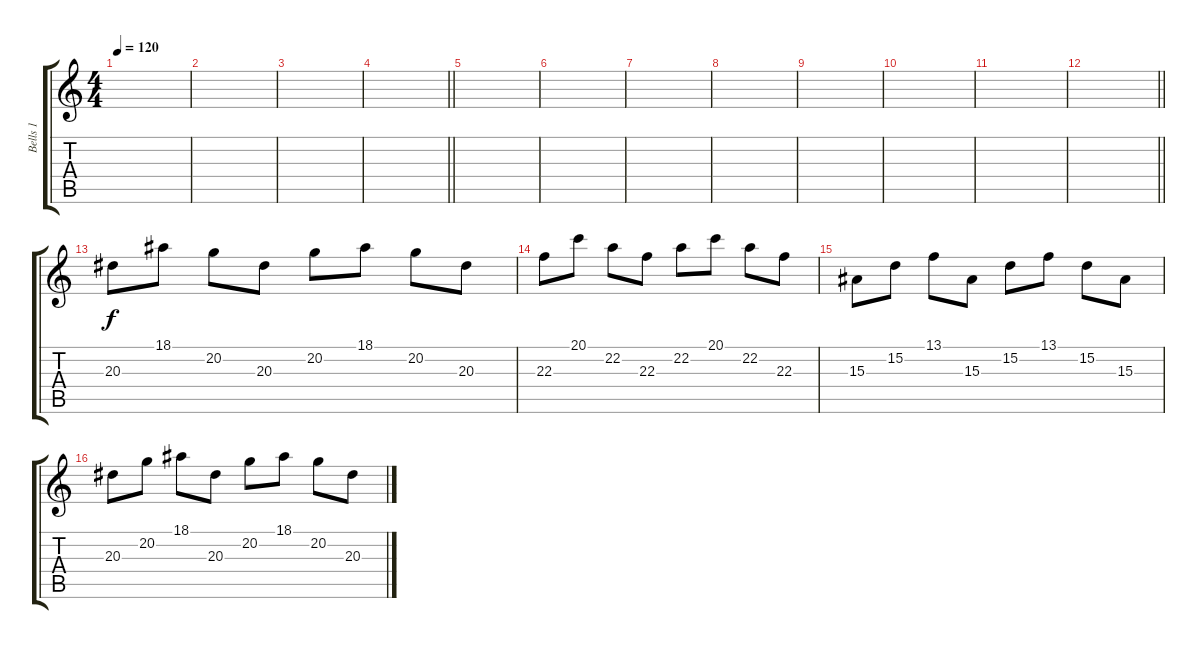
\track ("Bells 1" "Bells 1") {instrument musicbox}
\staff {score tabs}
\tuning (E4 B3 G3 D3 A2 E2) {hide}
\ts (4 4)
\tempo 120
\clef g2
\ks c
|
|
|
\barLineRight lightlight
|
|
|
|
|
|
|
|
\barLineRight lightlight
|
20.3.8 18.1.8 20.2.8 20.3.8 20.2.8 18.1.8 20.2.8 20.3.8 |
22.3.8 20.1.8 22.2.8 22.3.8 22.2.8 20.1.8 22.2.8 22.3.8 |
15.3.8 15.2.8 13.1.8 15.3.8 15.2.8 13.1.8 15.2.8 15.3.8 |
20.3.8 20.2.8 18.1.8 20.3.8 20.2.8 18.1.8 20.2.8 20.3.8
